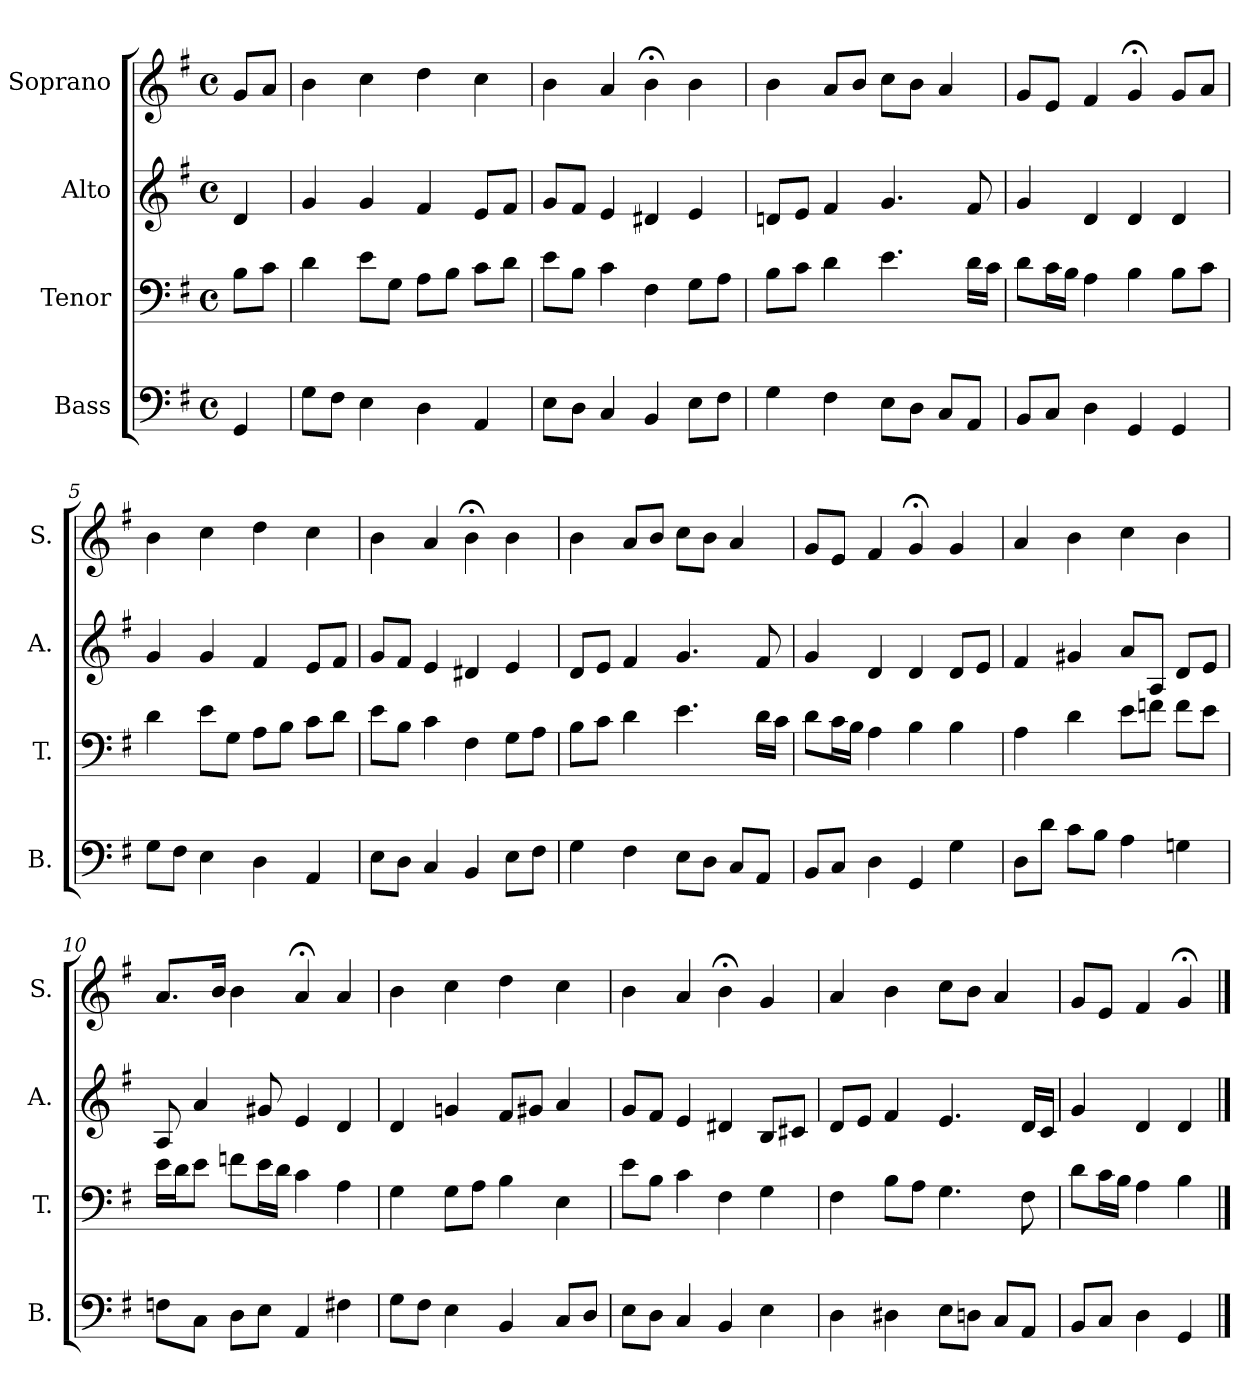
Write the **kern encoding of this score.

**kern	**kern	**kern	**kern
*part4	*part3	*part2	*part1
*staff4	*staff3	*staff2	*staff1
*I"Bass	*I"Tenor	*I"Alto	*I"Soprano
*I'B.	*I'T.	*I'A.	*I'S.
*clefF4	*clefF4	*clefG2	*clefG2
*k[f#]	*k[f#]	*k[f#]	*k[f#]
*G:	*G:	*G:	*G:
*M4/4	*M4/4	*M4/4	*M4/4
*met(c)	*met(c)	*met(c)	*met(c)
=	=	=	=
4GG/	8B\L	4d/	8g/L
.	8c\J	.	8a/J
=1	=1	=1	=1
8G\L	4d\	4g/	4b\
8F#\J	.	.	.
4E\	8e\L	4g/	4cc\
.	8G\J	.	.
4D\	8A\L	4f#/	4dd\
.	8B\J	.	.
4AA/	8c\L	8e/L	4cc\
.	8d\J	8f#/J	.
=2	=2	=2	=2
8E\L	8e\L	8g/L	4b\
8D\J	8B\J	8f#/J	.
4C/	4c\	4e/	4a/
4BB/	4F#\	4d#X/	4b;<\
8E\L	8G\L	4e/	4b\
8F#\J	8A\J	.	.
=3	=3	=3	=3
4G\	8B\L	8dn/L	4b\
.	8c\J	8e/J	.
4F#\	4d\	4f#/	8a/L
.	.	.	8b/J
8E\L	4.e\	4.g/	8cc\L
8D\J	.	.	8b\J
8C/L	.	.	4a/
8AA/J	16d\LL	8f#/	.
.	16c\JJ	.	.
=4	=4	=4	=4
8BB/L	8d\L	4g/	8g/L
8C/J	16c\L	.	8e/J
.	16B\JJ	.	.
4D\	4A\	4d/	4f#/
4GG/	4B\	4d/	4g;</
4GG/	8B\L	4d/	8g/L
.	8c\J	.	8a/J
!!LO:LB:g=z
=5	=5	=5	=5
8G\L	4d\	4g/	4b\
8F#\J	.	.	.
4E\	8e\L	4g/	4cc\
.	8G\J	.	.
4D\	8A\L	4f#/	4dd\
.	8B\J	.	.
4AA/	8c\L	8e/L	4cc\
.	8d\J	8f#/J	.
=6	=6	=6	=6
8E\L	8e\L	8g/L	4b\
8D\J	8B\J	8f#/J	.
4C/	4c\	4e/	4a/
4BB/	4F#\	4d#X/	4b;<\
8E\L	8G\L	4e/	4b\
8F#\J	8A\J	.	.
=7	=7	=7	=7
4G\	8B\L	8d/L	4b\
.	8c\J	8e/J	.
4F#\	4d\	4f#/	8a/L
.	.	.	8b/J
8E\L	4.e\	4.g/	8cc\L
8D\J	.	.	8b\J
8C/L	.	.	4a/
8AA/J	16d\LL	8f#/	.
.	16c\JJ	.	.
=8	=8	=8	=8
8BB/L	8d\L	4g/	8g/L
8C/J	16c\L	.	8e/J
.	16B\JJ	.	.
4D\	4A\	4d/	4f#/
4GG/	4B\	4d/	4g;</
4G\	4B\	8d/L	4g/
.	.	8e/J	.
=9	=9	=9	=9
8D\L	4A\	4f#/	4a/
8d\J	.	.	.
8c\L	4d\	4g#X/	4b\
8B\J	.	.	.
4A\	8e\L	8a/L	4cc\
.	8fn\J	8A/J	.
4Gn\	8f\L	8d/L	4b\
.	8e\J	8e/J	.
!!LO:LB:g=z
=10	=10	=10	=10
8Fn\L	16e\LL	8A/	8.a/L
.	16d\J	.	.
8C\J	8e\J	4a/	.
.	.	.	16b/Jk
8D\L	8fn\L	.	4b\
8E\J	16e\L	8g#X/	.
.	16d\JJ	.	.
4AA/	4c\	4e/	4a;</
4F#X\	4A\	4d/	4a/
=11	=11	=11	=11
8G\L	4G\	4d/	4b\
8F#\J	.	.	.
4E\	8G\L	4gn/	4cc\
.	8A\J	.	.
4BB/	4B\	8f#/L	4dd\
.	.	8g#X/J	.
8C/L	4E\	4a/	4cc\
8D/J	.	.	.
=12	=12	=12	=12
8E\L	8e\L	8g/L	4b\
8D\J	8B\J	8f#/J	.
4C/	4c\	4e/	4a/
4BB/	4F#\	4d#X/	4b;<\
4E\	4G\	8B/L	4g/
.	.	8c#X/J	.
=13	=13	=13	=13
4D\	4F#\	8d/L	4a/
.	.	8e/J	.
4D#X\	8B\L	4f#/	4b\
.	8A\J	.	.
8E\L	4.G\	4.e/	8cc\L
8Dn\J	.	.	8b\J
8C/L	.	.	4a/
8AA/J	8F#\	16d/LL	.
.	.	16c/JJ	.
=14	=14	=14	=14
8BB/L	8d\L	4g/	8g/L
8C/J	16c\L	.	8e/J
.	16B\JJ	.	.
4D\	4A\	4d/	4f#/
4GG/	4B\	4d/	4g;</
==	==	==	==
*-	*-	*-	*-
